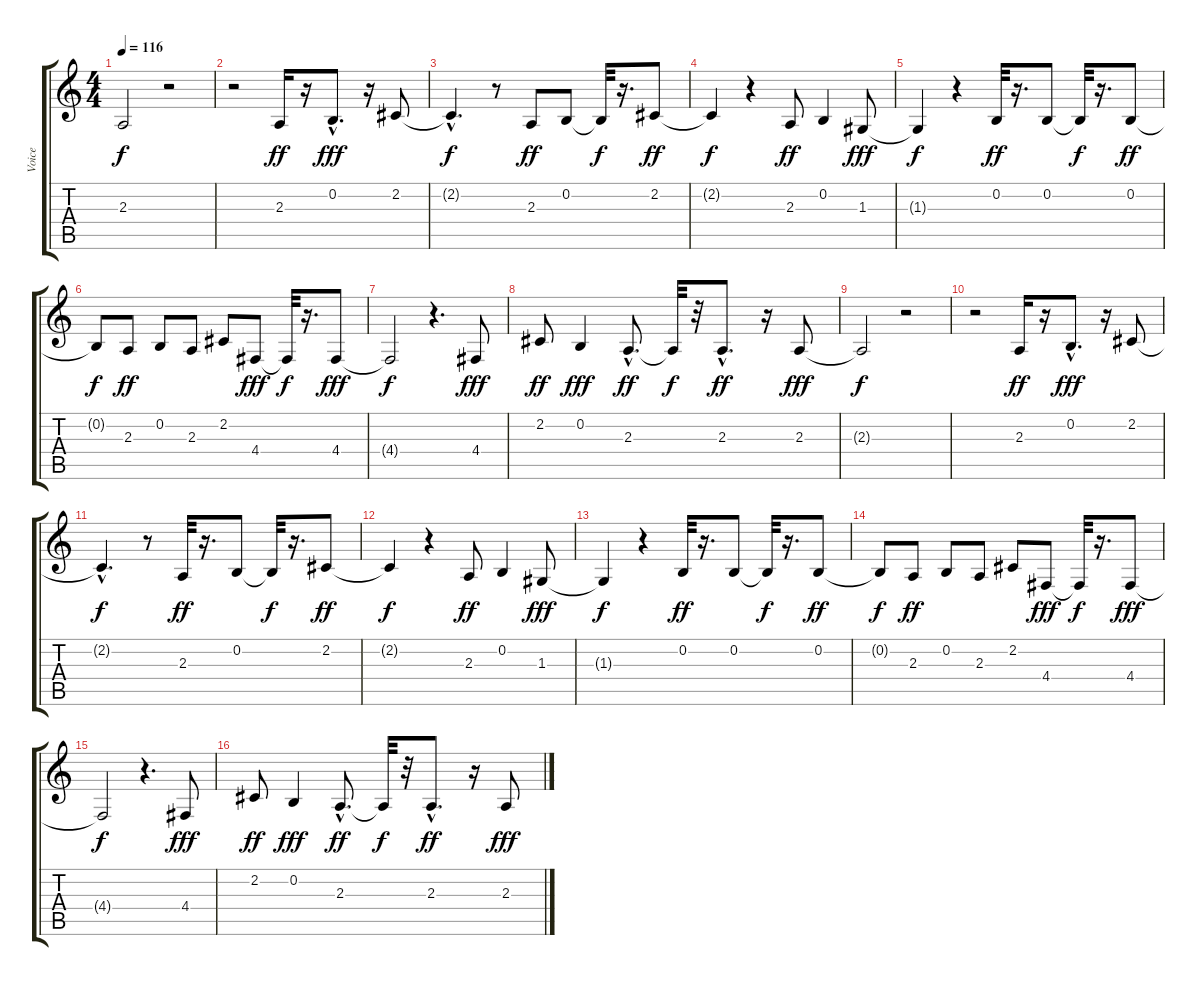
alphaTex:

\track ("Voice" "Voice") {instrument flute}
\staff {score tabs}
\tuning (E4 B3 G3 D3 A2 E2) {hide}
\ts (4 4)
\tempo 116
\clef g2
\ks c
2.3{t}.2{dy f} r.2 |
r.2 2.3.16{dy ff} r.16 0.2{hac}.8{d dy fff} r.16 2.2.8 |
2.2{hac t}.4{d dy f} r.8 2.3.8{dy ff} 0.2.8 0.2{t}.32{dy f} r.16{d} 2.2.8{dy ff} |
2.2{t}.4{dy f} r.4 2.3.8{dy ff} 0.2.4 1.3.8{dy fff} |
1.3{t}.4{dy f} r.4 0.2.32{dy ff} r.16{d} 0.2.8 0.2{t}.32{dy f} r.16{d} 0.2.8{dy ff} |
0.2{t}.8{dy f} 2.3.8{dy ff} 0.2.8 2.3.8 2.2.8 4.4.8{dy fff} 4.4{t}.32{dy f} r.16{d} 4.4.8{dy fff} |
4.4{t}.2{dy f} r.4{d} 4.4.8{dy fff} |
2.2.8{dy ff} 0.2.4{dy fff} 2.3{hac}.8{d dy ff} 2.3{t}.32{dy f} r.32 2.3{hac}.8{d dy ff} r.16 2.3.8{dy fff} |
2.3{t}.2{dy f} r.2 |
r.2 2.3.16{dy ff} r.16 0.2{hac}.8{d dy fff} r.16 2.2.8 |
2.2{hac t}.4{d dy f} r.8 2.3.32{dy ff} r.16{d} 0.2.8 0.2{t}.32{dy f} r.16{d} 2.2.8{dy ff} |
2.2{t}.4{dy f} r.4 2.3.8{dy ff} 0.2.4 1.3.8{dy fff} |
1.3{t}.4{dy f} r.4 0.2.32{dy ff} r.16{d} 0.2.8 0.2{t}.32{dy f} r.16{d} 0.2.8{dy ff} |
0.2{t}.8{dy f} 2.3.8{dy ff} 0.2.8 2.3.8 2.2.8 4.4.8{dy fff} 4.4{t}.32{dy f} r.16{d} 4.4.8{dy fff} |
4.4{t}.2{dy f} r.4{d} 4.4.8{dy fff} |
2.2.8{dy ff} 0.2.4{dy fff} 2.3{hac}.8{d dy ff} 2.3{t}.32{dy f} r.32 2.3{hac}.8{d dy ff} r.16 2.3.8{dy fff}
